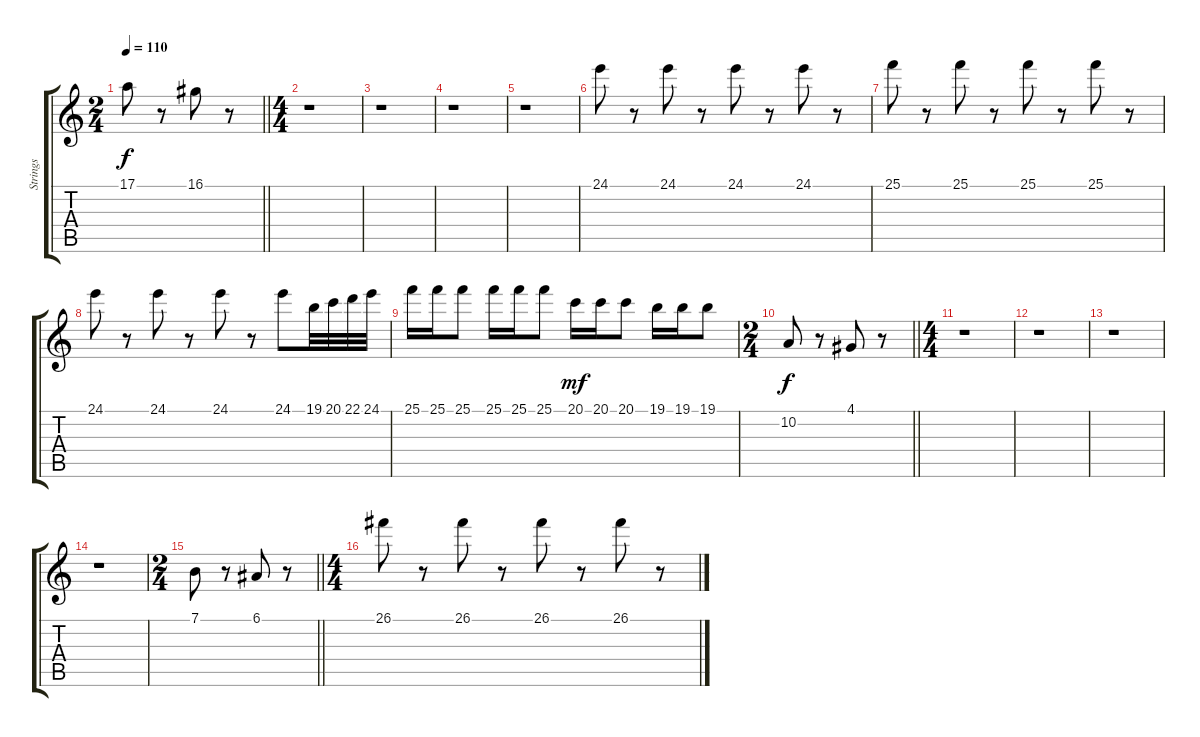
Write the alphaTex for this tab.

\track ("Strings" "Strings") {instrument stringensemble1}
\staff {score tabs}
\tuning (E4 B3 G3 D3 A2 E2) {hide}
\ts (2 4)
\tempo 110
\clef g2
\barLineRight lightlight
\ks c
17.1.8{dy f} r.8 16.1.8 r.8 |
\ts (4 4)
\section ("" "")
r.1 |
r.1 |
r.1 |
r.1 |
24.1.8 r.8 24.1.8 r.8 24.1.8 r.8 24.1.8 r.8 |
25.1.8 r.8 25.1.8 r.8 25.1.8 r.8 25.1.8 r.8 |
24.1.8 r.8 24.1.8 r.8 24.1.8 r.8 24.1.8 19.1.32 20.1.32 22.1.32 24.1.32 |
25.1.16 25.1.16 25.1.8 25.1.16 25.1.16 25.1.8 20.1.16{dy mf} 20.1.16 20.1.8 19.1.16 19.1.16 19.1.8 |
\ts (2 4)
\barLineRight lightlight
10.2.8{dy f} r.8 4.1.8 r.8 |
\ts (4 4)
\section ("" "")
r.1 |
r.1 |
r.1 |
r.1 |
\ts (2 4)
\barLineRight lightlight
7.1.8 r.8 6.1.8 r.8 |
\ts (4 4)
\section ("" "")
26.1.8 r.8 26.1.8 r.8 26.1.8 r.8 26.1.8 r.8
